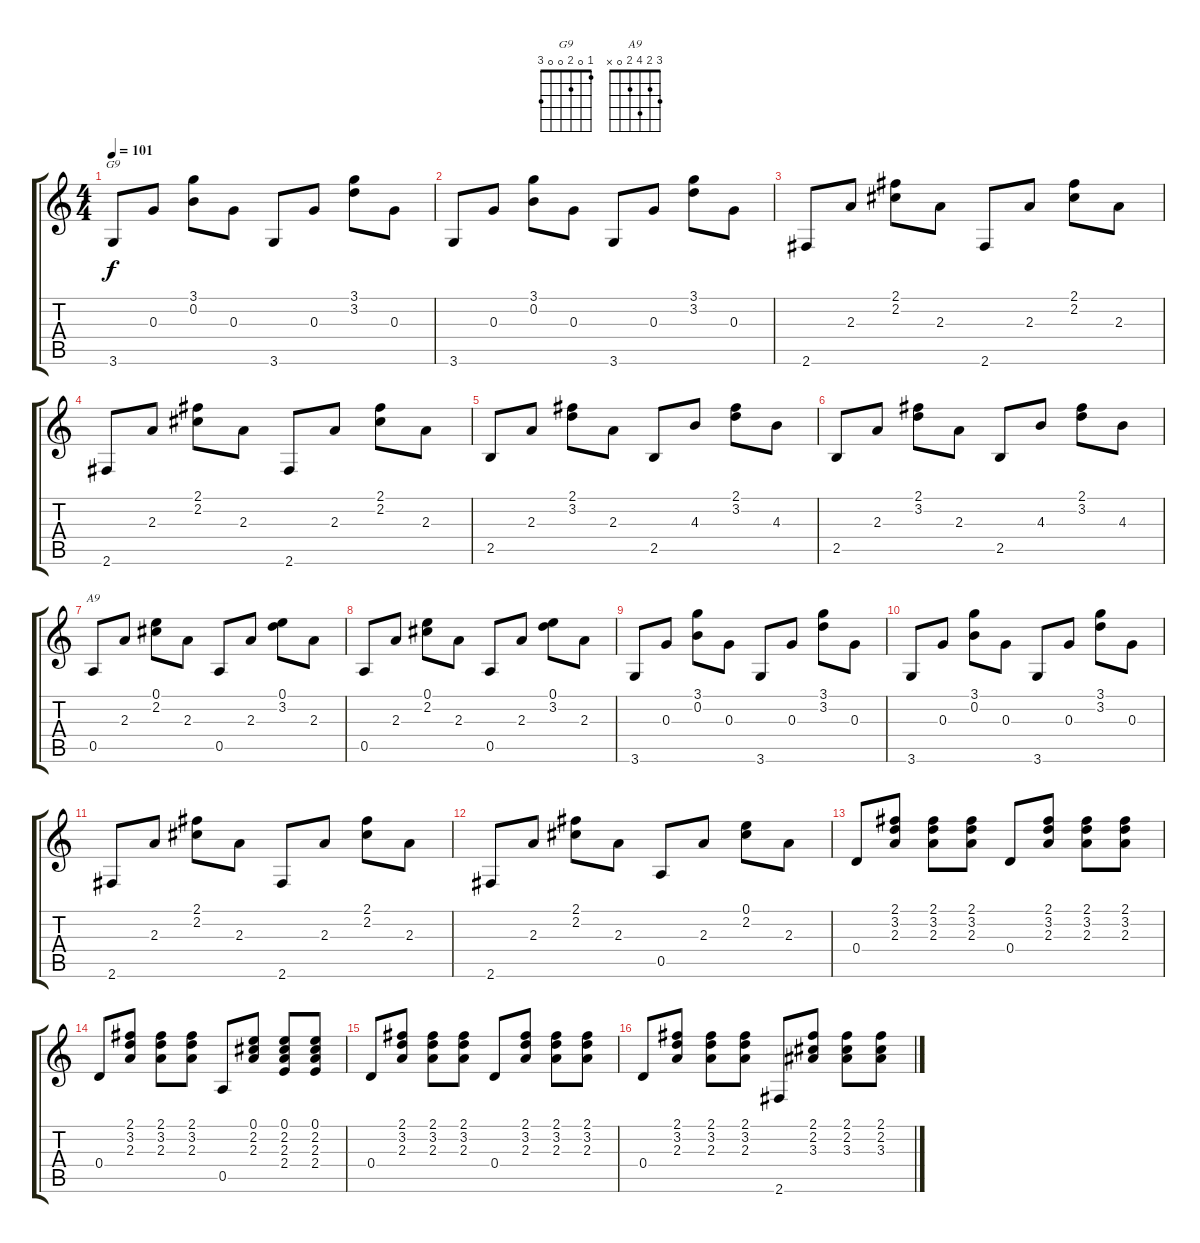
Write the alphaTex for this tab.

\track "" {instrument electricguitarmuted}
\staff {score tabs}
\tuning (E4 B3 G3 D3 A2 E2) {hide}
\chord ("G9" 1 0 2 0 0 3)
\chord ("A9" 3 2 4 2 0 x)
\ts (4 4)
\tempo 101
\clef g2
\ks c
3.6.8{ch "G9" dy f} 0.3.8 (3.1 0.2).8 0.3.8 3.6.8 0.3.8 (3.1 3.2).8 0.3.8 |
3.6.8 0.3.8 (3.1 0.2).8 0.3.8 3.6.8 0.3.8 (3.1 3.2).8 0.3.8 |
2.6.8 2.3.8 (2.1 2.2).8 2.3.8 2.6.8 2.3.8 (2.1 2.2).8 2.3.8 |
2.6.8 2.3.8 (2.1 2.2).8 2.3.8 2.6.8 2.3.8 (2.1 2.2).8 2.3.8 |
2.5.8 2.3.8 (2.1 3.2).8 2.3.8 2.5.8 4.3.8 (2.1 3.2).8 4.3.8 |
2.5.8 2.3.8 (2.1 3.2).8 2.3.8 2.5.8 4.3.8 (2.1 3.2).8 4.3.8 |
0.5.8{ch "A9"} 2.3.8 (0.1 2.2).8 2.3.8 0.5.8 2.3.8 (0.1 3.2).8 2.3.8 |
0.5.8 2.3.8 (0.1 2.2).8 2.3.8 0.5.8 2.3.8 (0.1 3.2).8 2.3.8 |
3.6.8 0.3.8 (3.1 0.2).8 0.3.8 3.6.8 0.3.8 (3.1 3.2).8 0.3.8 |
3.6.8 0.3.8 (3.1 0.2).8 0.3.8 3.6.8 0.3.8 (3.1 3.2).8 0.3.8 |
2.6.8 2.3.8 (2.1 2.2).8 2.3.8 2.6.8 2.3.8 (2.1 2.2).8 2.3.8 |
2.6.8 2.3.8 (2.1 2.2).8 2.3.8 0.5.8 2.3.8 (0.1 2.2).8 2.3.8 |
0.4.8 (2.1 3.2 2.3).8 (2.1 3.2 2.3).8 (2.1 3.2 2.3).8 0.4.8 (2.1 3.2 2.3).8 (2.1 3.2 2.3).8 (2.1 3.2 2.3).8 |
0.4.8 (2.1 3.2 2.3).8 (2.1 3.2 2.3).8 (2.1 3.2 2.3).8 0.5.8 (0.1 2.2 2.3).8 (0.1 2.2 2.3 2.4).8 (0.1 2.2 2.3 2.4).8 |
0.4.8 (2.1 3.2 2.3).8 (2.1 3.2 2.3).8 (2.1 3.2 2.3).8 0.4.8 (2.1 3.2 2.3).8 (2.1 3.2 2.3).8 (2.1 3.2 2.3).8 |
0.4.8 (2.1 3.2 2.3).8 (2.1 3.2 2.3).8 (2.1 3.2 2.3).8 2.6.8 (2.1 2.2 3.3).8 (2.1 2.2 3.3).8 (2.1 2.2 3.3).8
